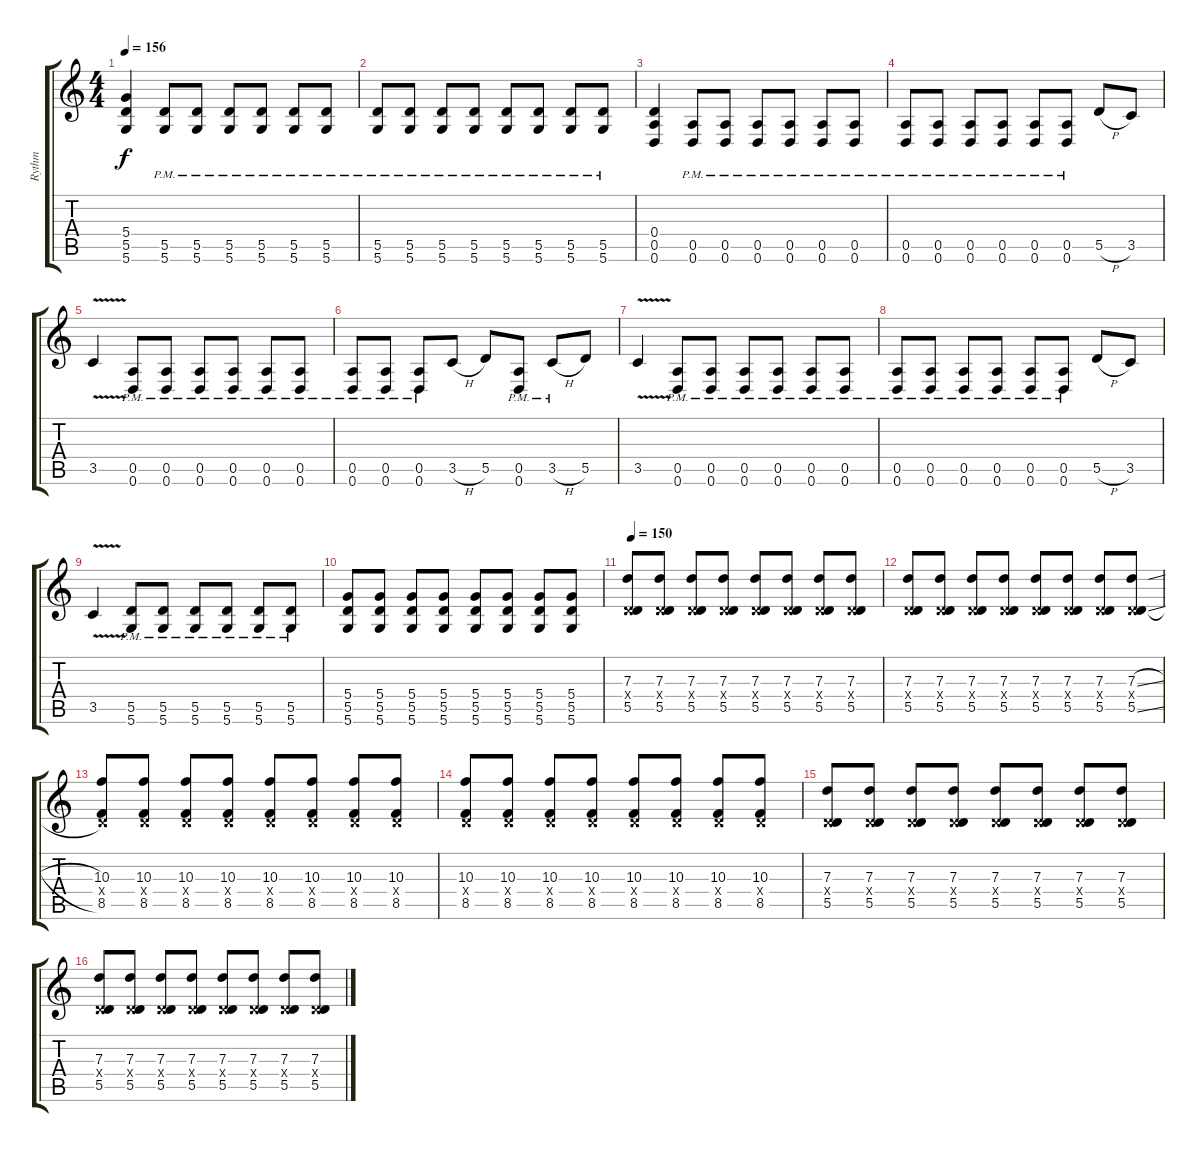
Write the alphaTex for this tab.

\track ("Rythm" "Rythm") {instrument distortionguitar}
\staff {score tabs}
\tuning (E4 B3 G3 D3 A2 D2) {hide}
\ts (4 4)
\tempo 156
\clef g2
\ks c
(5.4 5.5 5.6).4{dy f} (5.5{pm} 5.6{pm}).8 (5.5{pm} 5.6{pm}).8 (5.5{pm} 5.6{pm}).8 (5.5{pm} 5.6{pm}).8 (5.5{pm} 5.6{pm}).8 (5.5{pm} 5.6{pm}).8 |
(5.5{pm} 5.6{pm}).8 (5.5{pm} 5.6{pm}).8 (5.5{pm} 5.6{pm}).8 (5.5{pm} 5.6{pm}).8 (5.5{pm} 5.6{pm}).8 (5.5{pm} 5.6{pm}).8 (5.5{pm} 5.6{pm}).8 (5.5{pm} 5.6{pm}).8 |
(0.4 0.5 0.6).4 (0.5{pm} 0.6{pm}).8 (0.5{pm} 0.6{pm}).8 (0.5{pm} 0.6{pm}).8 (0.5{pm} 0.6{pm}).8 (0.5{pm} 0.6{pm}).8 (0.5{pm} 0.6{pm}).8 |
(0.5{pm} 0.6{pm}).8 (0.5{pm} 0.6{pm}).8 (0.5{pm} 0.6{pm}).8 (0.5{pm} 0.6{pm}).8 (0.5{pm} 0.6{pm}).8 (0.5{pm} 0.6{pm}).8 5.5{h}.8 3.5.8 |
3.5{v}.4 (0.5{pm} 0.6{pm}).8 (0.5{pm} 0.6{pm}).8 (0.5{pm} 0.6{pm}).8 (0.5{pm} 0.6{pm}).8 (0.5{pm} 0.6{pm}).8 (0.5{pm} 0.6{pm}).8 |
(0.5{pm} 0.6{pm}).8 (0.5{pm} 0.6{pm}).8 (0.5{pm} 0.6{pm}).8 3.5{h}.8 5.5.8 (0.5{pm} 0.6{pm}).8 3.5{h pm}.8 5.5.8 |
3.5{v}.4 (0.5{pm} 0.6{pm}).8 (0.5{pm} 0.6{pm}).8 (0.5{pm} 0.6{pm}).8 (0.5{pm} 0.6{pm}).8 (0.5{pm} 0.6{pm}).8 (0.5{pm} 0.6{pm}).8 |
(0.5{pm} 0.6{pm}).8 (0.5{pm} 0.6{pm}).8 (0.5{pm} 0.6{pm}).8 (0.5{pm} 0.6{pm}).8 (0.5{pm} 0.6{pm}).8 (0.5{pm} 0.6{pm}).8 5.5{h}.8 3.5.8 |
3.5{v}.4 (5.5{pm} 5.6{pm}).8 (5.5{pm} 5.6{pm}).8 (5.5{pm} 5.6{pm}).8 (5.5{pm} 5.6{pm}).8 (5.5{pm} 5.6{pm}).8 (5.5{pm} 5.6{pm}).8 |
(5.4 5.5 5.6).8 (5.4 5.5 5.6).8 (5.4 5.5 5.6).8 (5.4 5.5 5.6).8 (5.4 5.5 5.6).8 (5.4 5.5 5.6).8 (5.4 5.5 5.6).8 (5.4 5.5 5.6).8 |
\tempo 150
(7.3 0.4{x} 5.5).8 (7.3 0.4{x} 5.5).8 (7.3 0.4{x} 5.5).8 (7.3 0.4{x} 5.5).8 (7.3 0.4{x} 5.5).8 (7.3 0.4{x} 5.5).8 (7.3 0.4{x} 5.5).8 (7.3 0.4{x} 5.5).8 |
(7.3 0.4{x} 5.5).8 (7.3 0.4{x} 5.5).8 (7.3 0.4{x} 5.5).8 (7.3 0.4{x} 5.5).8 (7.3 0.4{x} 5.5).8 (7.3 0.4{x} 5.5).8 (7.3 0.4{x} 5.5).8 (7.3{sl} 0.4{x} 5.5{sl}).8 |
(10.3 0.4{x} 8.5).8 (10.3 0.4{x} 8.5).8 (10.3 0.4{x} 8.5).8 (10.3 0.4{x} 8.5).8 (10.3 0.4{x} 8.5).8 (10.3 0.4{x} 8.5).8 (10.3 0.4{x} 8.5).8 (10.3 0.4{x} 8.5).8 |
(10.3 0.4{x} 8.5).8 (10.3 0.4{x} 8.5).8 (10.3 0.4{x} 8.5).8 (10.3 0.4{x} 8.5).8 (10.3 0.4{x} 8.5).8 (10.3 0.4{x} 8.5).8 (10.3 0.4{x} 8.5).8 (10.3 0.4{x} 8.5).8 |
(7.3 0.4{x} 5.5).8 (7.3 0.4{x} 5.5).8 (7.3 0.4{x} 5.5).8 (7.3 0.4{x} 5.5).8 (7.3 0.4{x} 5.5).8 (7.3 0.4{x} 5.5).8 (7.3 0.4{x} 5.5).8 (7.3 0.4{x} 5.5).8 |
(7.3 0.4{x} 5.5).8 (7.3 0.4{x} 5.5).8 (7.3 0.4{x} 5.5).8 (7.3 0.4{x} 5.5).8 (7.3 0.4{x} 5.5).8 (7.3 0.4{x} 5.5).8 (7.3 0.4{x} 5.5).8 (7.3{ss} 0.4{x} 5.5{ss}).8
